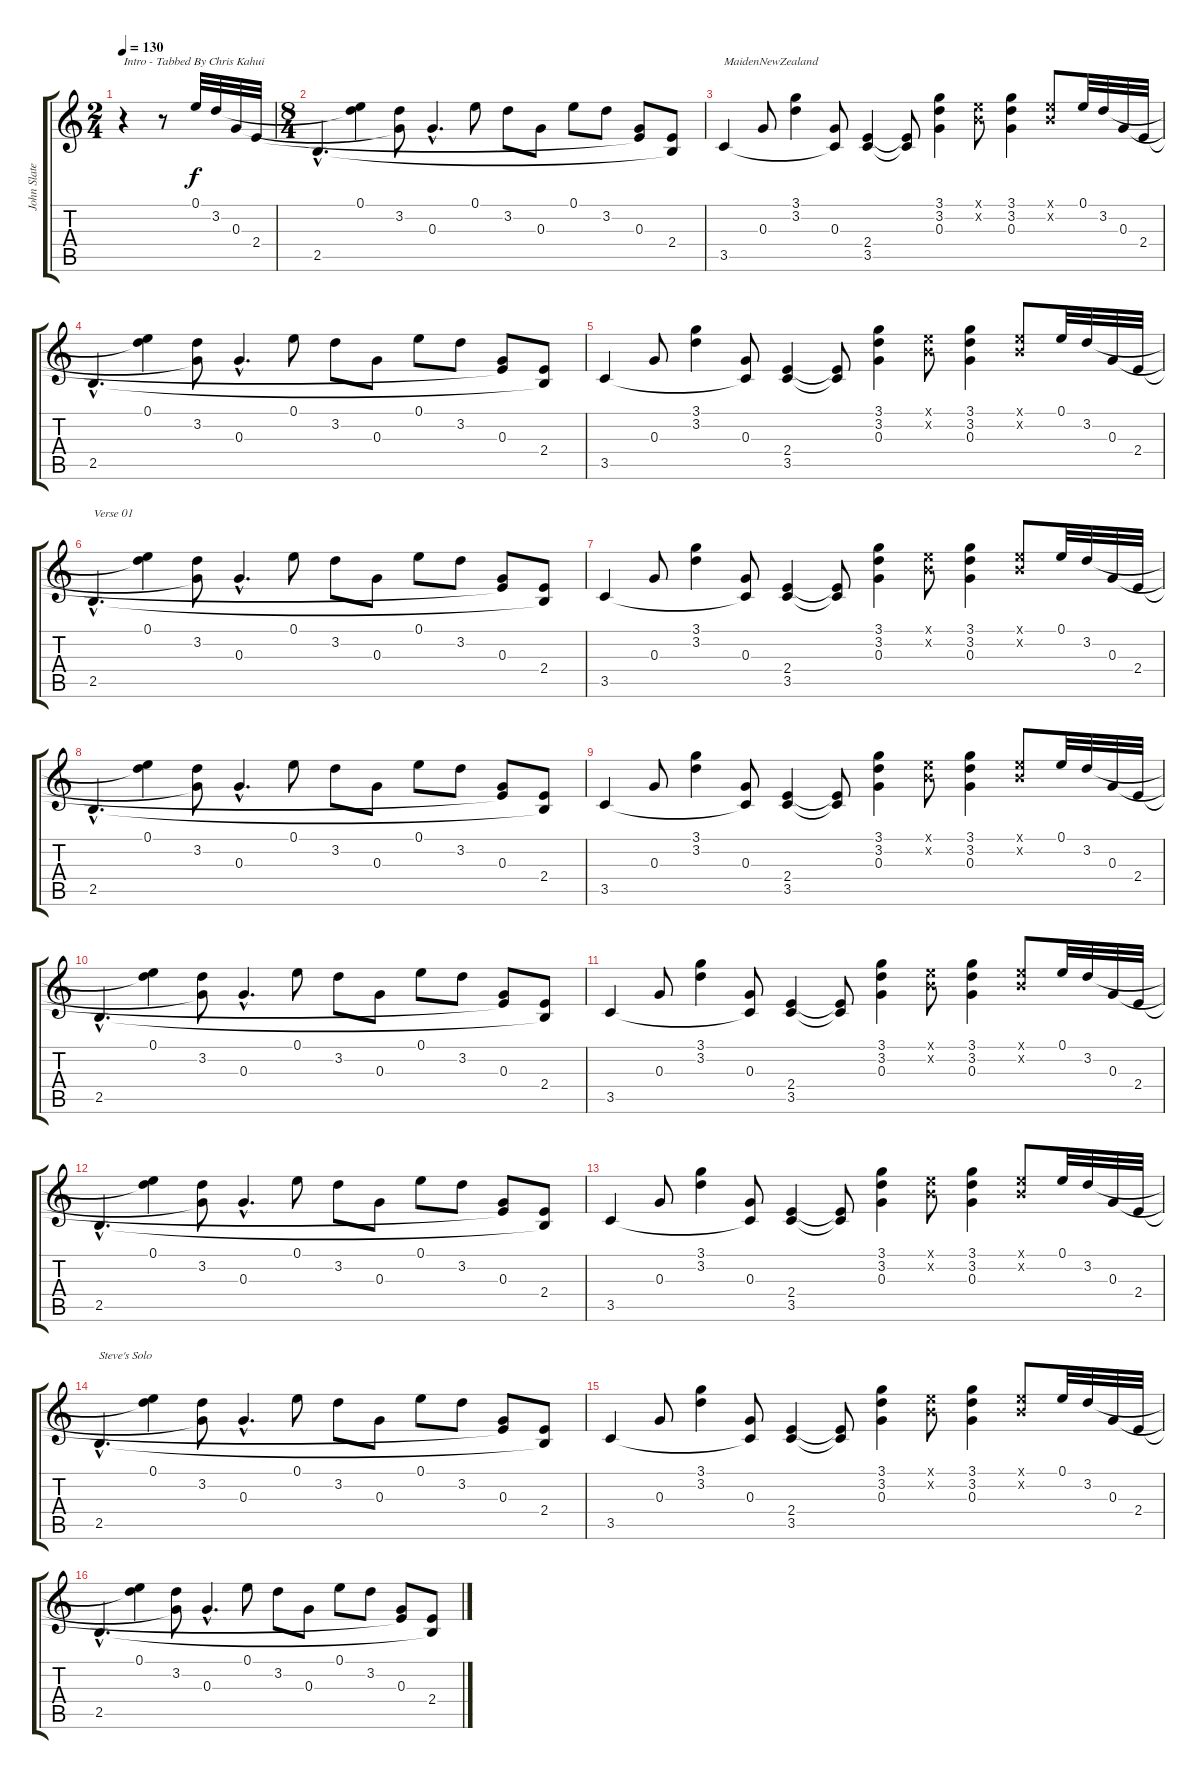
\track ("John Slater" "John Slate") {instrument electricguitarclean}
\staff {score tabs}
\tuning (E4 B3 G3 D3 A2 E2) {hide}
\ts (2 4)
\tempo 130
\clef g2
\ks c
r.4{txt "Intro - Tabbed By Chris Kahui" dy f instrument electricguitarclean} r.8 0.1.32 3.2.32 0.3.32 2.4.32 |
\ts (8 4)
2.5{hac}.4{d} (0.1 3.2{t}).4 (3.2 0.3{t}).8 0.3{hac}.4{d} 0.1.8 3.2.8 0.3.8 0.1.8 3.2.8 (0.3 2.4{t}).8 (2.4 2.5{t}).8 |
3.5.4{txt "MaidenNewZealand"} 0.3.8 (3.1 3.2).4 (0.3 3.5{t}).8 (2.4 3.5).4 (2.4{t} 3.5{t}).8 (3.1 3.2 0.3).4 (0.1{x} 0.2{x}).8 (3.1 3.2 0.3).4 (0.1{x} 0.2{x}).8 0.1.32 3.2.32 0.3.32 2.4.32 |
2.5{hac}.4{d} (0.1 3.2{t}).4 (3.2 0.3{t}).8 0.3{hac}.4{d} 0.1.8 3.2.8 0.3.8 0.1.8 3.2.8 (0.3 2.4{t}).8 (2.4 2.5{t}).8 |
3.5.4 0.3.8 (3.1 3.2).4 (0.3 3.5{t}).8 (2.4 3.5).4 (2.4{t} 3.5{t}).8 (3.1 3.2 0.3).4 (0.1{x} 0.2{x}).8 (3.1 3.2 0.3).4 (0.1{x} 0.2{x}).8 0.1.32 3.2.32 0.3.32 2.4.32 |
2.5{hac}.4{d txt "Verse 01"} (0.1 3.2{t}).4 (3.2 0.3{t}).8 0.3{hac}.4{d} 0.1.8 3.2.8 0.3.8 0.1.8 3.2.8 (0.3 2.4{t}).8 (2.4 2.5{t}).8 |
3.5.4 0.3.8 (3.1 3.2).4 (0.3 3.5{t}).8 (2.4 3.5).4 (2.4{t} 3.5{t}).8 (3.1 3.2 0.3).4 (0.1{x} 0.2{x}).8 (3.1 3.2 0.3).4 (0.1{x} 0.2{x}).8 0.1.32 3.2.32 0.3.32 2.4.32 |
2.5{hac}.4{d} (0.1 3.2{t}).4 (3.2 0.3{t}).8 0.3{hac}.4{d} 0.1.8 3.2.8 0.3.8 0.1.8 3.2.8 (0.3 2.4{t}).8 (2.4 2.5{t}).8 |
3.5.4 0.3.8 (3.1 3.2).4 (0.3 3.5{t}).8 (2.4 3.5).4 (2.4{t} 3.5{t}).8 (3.1 3.2 0.3).4 (0.1{x} 0.2{x}).8 (3.1 3.2 0.3).4 (0.1{x} 0.2{x}).8 0.1.32 3.2.32 0.3.32 2.4.32 |
2.5{hac}.4{d} (0.1 3.2{t}).4 (3.2 0.3{t}).8 0.3{hac}.4{d} 0.1.8 3.2.8 0.3.8 0.1.8 3.2.8 (0.3 2.4{t}).8 (2.4 2.5{t}).8 |
3.5.4 0.3.8 (3.1 3.2).4 (0.3 3.5{t}).8 (2.4 3.5).4 (2.4{t} 3.5{t}).8 (3.1 3.2 0.3).4 (0.1{x} 0.2{x}).8 (3.1 3.2 0.3).4 (0.1{x} 0.2{x}).8 0.1.32 3.2.32 0.3.32 2.4.32 |
2.5{hac}.4{d} (0.1 3.2{t}).4 (3.2 0.3{t}).8 0.3{hac}.4{d} 0.1.8 3.2.8 0.3.8 0.1.8 3.2.8 (0.3 2.4{t}).8 (2.4 2.5{t}).8 |
3.5.4 0.3.8 (3.1 3.2).4 (0.3 3.5{t}).8 (2.4 3.5).4 (2.4{t} 3.5{t}).8 (3.1 3.2 0.3).4 (0.1{x} 0.2{x}).8 (3.1 3.2 0.3).4 (0.1{x} 0.2{x}).8 0.1.32 3.2.32 0.3.32 2.4.32 |
2.5{hac}.4{d txt "Steve's Solo"} (0.1 3.2{t}).4 (3.2 0.3{t}).8 0.3{hac}.4{d} 0.1.8 3.2.8 0.3.8 0.1.8 3.2.8 (0.3 2.4{t}).8 (2.4 2.5{t}).8 |
3.5.4 0.3.8 (3.1 3.2).4 (0.3 3.5{t}).8 (2.4 3.5).4 (2.4{t} 3.5{t}).8 (3.1 3.2 0.3).4 (0.1{x} 0.2{x}).8 (3.1 3.2 0.3).4 (0.1{x} 0.2{x}).8 0.1.32 3.2.32 0.3.32 2.4.32 |
2.5{hac}.4{d} (0.1 3.2{t}).4 (3.2 0.3{t}).8 0.3{hac}.4{d} 0.1.8 3.2.8 0.3.8 0.1.8 3.2.8 (0.3 2.4{t}).8 (2.4 2.5{t}).8
